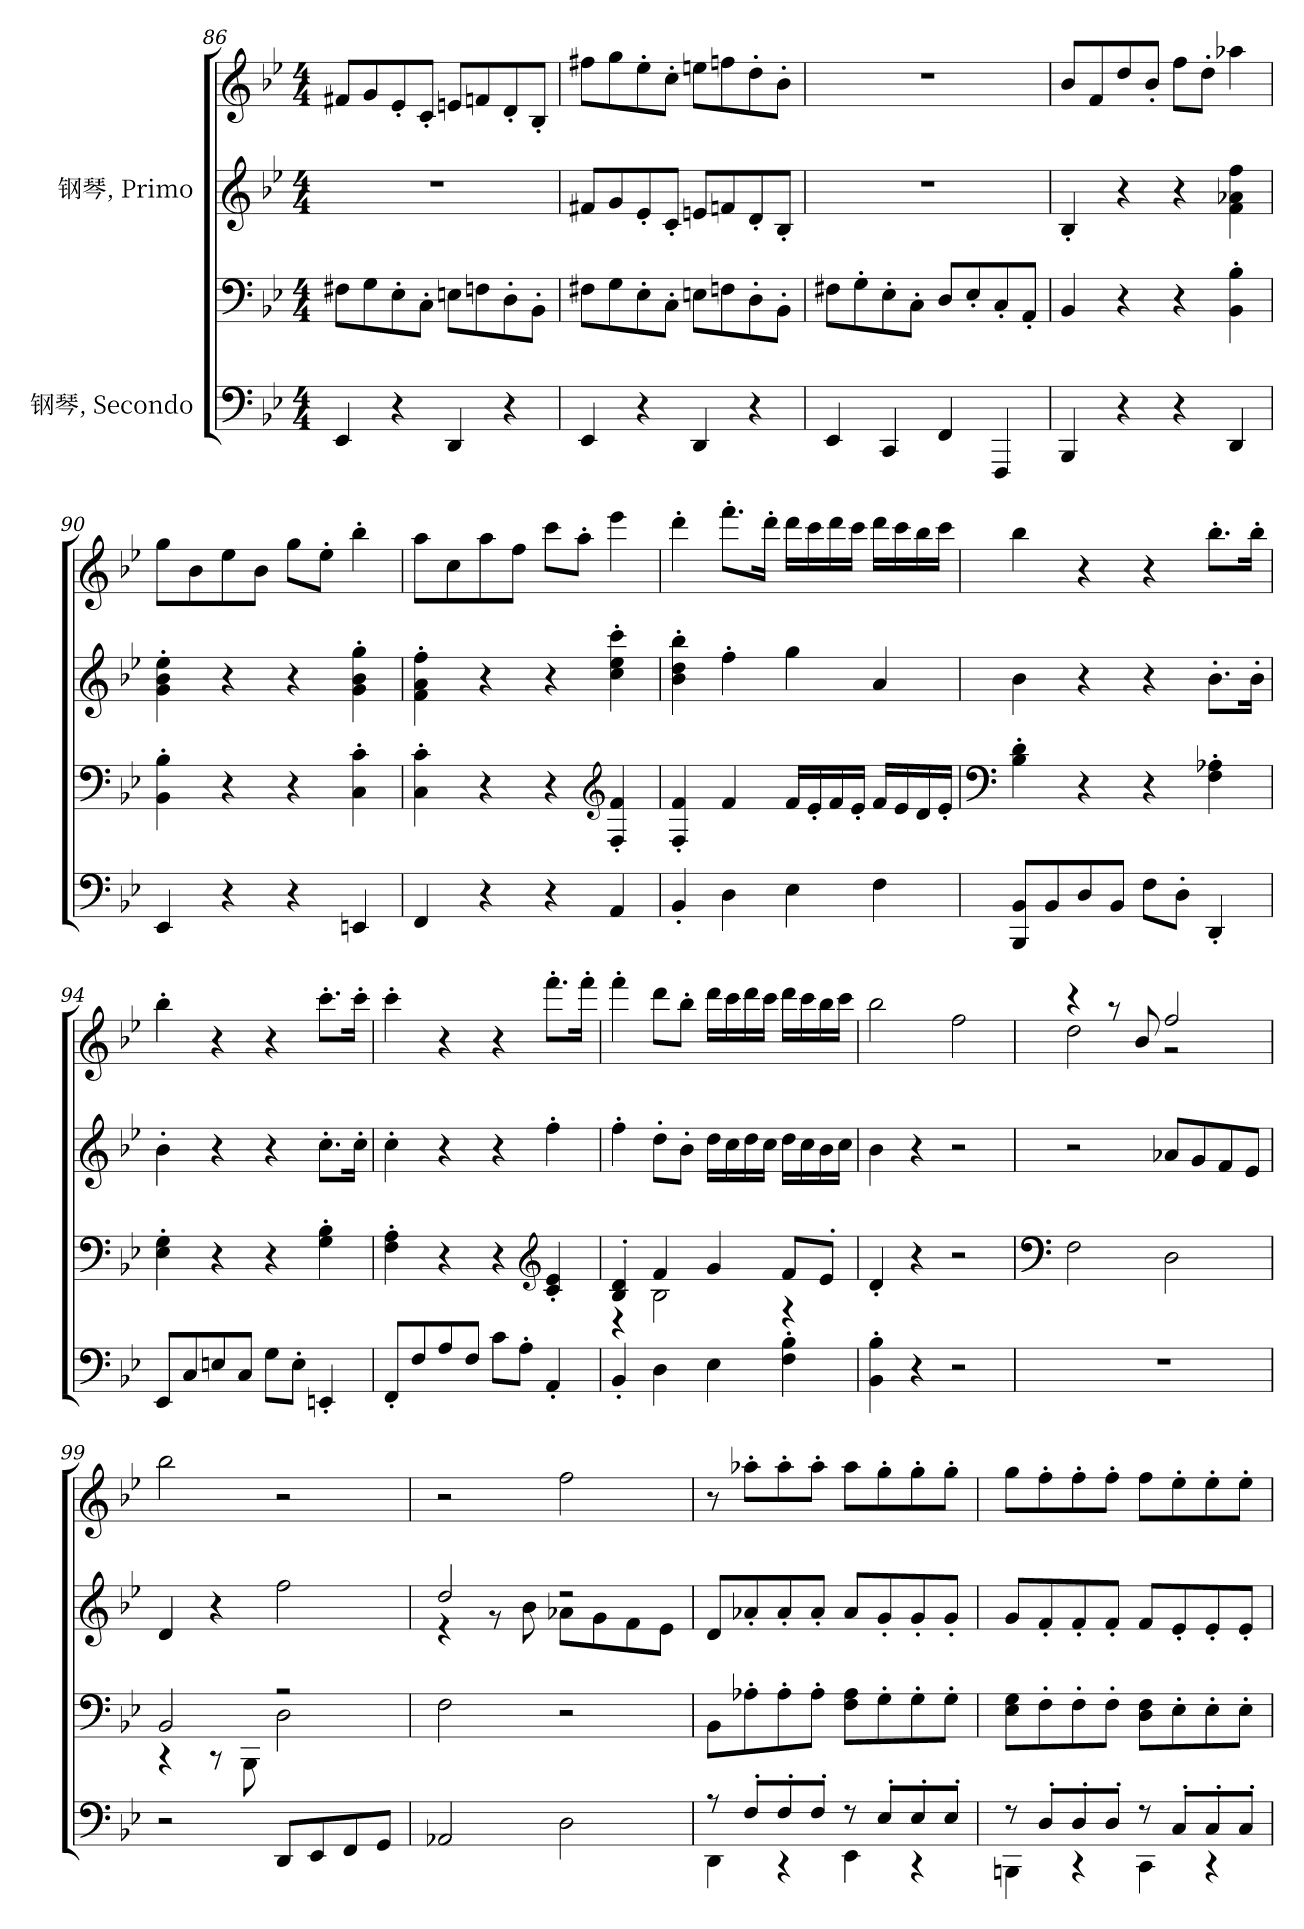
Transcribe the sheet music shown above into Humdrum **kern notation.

**kern	**kern	**kern	**kern
*part2	*part2	*part1	*part1
*staff4	*staff3	*staff2	*staff1
*I"钢琴, Secondo	*	*I"钢琴, Primo	*
!!LO:LB:g=z
*clefF4	*clefF4	*clefG2	*clefG2
*k[b-e-]	*k[b-e-]	*k[b-e-]	*k[b-e-]
*M4/4	*M4/4	*M4/4	*M4/4
=86	=86	=86	=86
4EE-/	8F#X\L	1r	8f#X/L
.	8G\	.	8g/
4r	8E-'\	.	8e-'/
.	8C'\J	.	8c'/J
4DD/	8En\L	.	8en/L
.	8Fn\	.	8fn/
4r	8D'\	.	8d'/
.	8BB-'\J	.	8B-'/J
=87	=87	=87	=87
4EE-/	8F#X\L	8f#X/L	8ff#X\L
.	8G\	8g/	8gg\
4r	8E-'\	8e-'/	8ee-'\
.	8C'\J	8c'/J	8cc'\J
4DD/	8En\L	8en/L	8een\L
.	8Fn\	8fn/	8ffn\
4r	8D'\	8d'/	8dd'\
.	8BB-'\J	8B-'/J	8b-'\J
=88	=88	=88	=88
4EE-/	8F#X\L	1r	1r
.	8G'\	.	.
4CC/	8E-'\	.	.
.	8C'\J	.	.
4FF/	8D/L	.	.
.	8E-'/	.	.
4FFF/	8C'/	.	.
.	8AA'/J	.	.
=89	=89	=89	=89
4BBB-/	4BB-/	4B-'/	8b-/L
.	.	.	8f/
4r	4r	4r	8dd/
.	.	.	8b-'/J
4r	4r	4r	8ff\L
.	.	.	8dd'\J
4DD/	4BB-\' 4B-\'	4f\ 4a-X\ 4ff\	4aa-X\
!!LO:PB:g=z
=90	=90	=90	=90
4EE-/	4BB-\' 4B-\'	4g\' 4b-\' 4ee-\'	8gg\L
.	.	.	8b-\
4r	4r	4r	8ee-\
.	.	.	8b-\J
4r	4r	4r	8gg\L
.	.	.	8ee-'\J
4EEn/	4C\' 4c\'	4g\' 4b-\' 4gg\'	4bb-'\
=91	=91	=91	=91
4FF/	4C\' 4c\'	4f\' 4a\' 4ff\'	8aa\L
.	.	.	8cc\
4r	4r	4r	8aa\
.	.	.	8ff\J
4r	4r	4r	8ccc\L
.	.	.	8aa'\J
*	*clefG2	*	*
4AA/	4F/' 4f/'	4cc\' 4ee-\' 4ccc\'	4eee-\
=92	=92	=92	=92
4BB-'/	4F/' 4f/'	4b-\' 4dd\' 4bb-\'	4ddd'\
4D\	4f/	4ff'\	8.fff'\L
.	.	.	16ddd'\Jk
4E-\	16f/LL	4gg\	16ddd\LL
.	16e-'/	.	16ccc\
.	16f/	.	16ddd\
.	16e-'/JJ	.	16ccc\JJ
4F\	16f/LL	4a/	16ddd\LL
.	16e-/	.	16ccc\
.	16d/	.	16bb-\
.	16e-'/JJ	.	16ccc\JJ
!!LO:LB:g=z
=93	=93	=93	=93
*	*clefF4	*	*
8BBB-/ 8BB-/L	4B-\' 4d\'	4b-\	4bb-\
8BB-/	.	.	.
8D/	4r	4r	4r
8BB-/J	.	.	.
8F\L	4r	4r	4r
8D'\J	.	.	.
4DD'/	4F\' 4A-X\'	8.b-'\L	8.bb-'\L
.	.	16b-'\Jk	16bb-'\Jk
=94	=94	=94	=94
8EE-/L	4E-\' 4G\'	4b-'\	4bb-'\
8C/	.	.	.
8En/	4r	4r	4r
8C/J	.	.	.
8G\L	4r	4r	4r
8E'\J	.	.	.
4EEn'/	4G\' 4B-\'	8.cc'\L	8.ccc'\L
.	.	16cc'\Jk	16ccc'\Jk
=95	=95	=95	=95
8FF'/L	4F\' 4A\'	4cc'\	4ccc'\
8F/	.	.	.
8A/	4r	4r	4r
8F/J	.	.	.
8c\L	4r	4r	4r
8A'\J	.	.	.
*	*clefG2	*	*
4AA'/	4c/' 4e-/'	4ff'\	8.fff'\L
.	.	.	16fff'\Jk
!!LO:LB:g=z
=96	=96	=96	=96
*	*^	*	*
4BB-'/	4B-/' 4d/'	4r	4ff'\	4fff'\
4D\	4f/	2B-\	8dd'\L	8ddd\L
.	.	.	8b-'\J	8bb-'\J
4E-\	4g/	.	16dd\LL	16ddd\LL
.	.	.	16cc\	16ccc\
.	.	.	16dd\	16ddd\
.	.	.	16cc\JJ	16ccc\JJ
4F\' 4B-\'	8f/L	4r	16dd\LL	16ddd\LL
.	.	.	16cc\	16ccc\
.	8e-'/J	.	16b-\	16bb-\
.	.	.	16cc\JJ	16ccc\JJ
*	*v	*v	*	*
=97	=97	=97	=97
4BB-\' 4B-\'	4d'/	4b-\	2bb-\
4r	4r	4r	.
2r	2r	2r	2ff\
=98	=98	=98	=98
*	*clefF4	*	*
*	*	*	*^
1r	2F\	2r	4r	2dd\
.	.	.	8r	.
.	.	.	8b-/	.
.	2D\	8a-X/L	2ff/	2r
.	.	8g/	.	.
.	.	8f/	.	.
.	.	8e-/J	.	.
*	*	*	*v	*v
=99	=99	=99	=99
*	*^	*	*
2r	2BB-/	4r	4d/	2bb-\
.	.	8r	4r	.
.	.	8BBB-\	.	.
8DD/L	2r	2D\	2ff\	2r
8EE-/	.	.	.	.
8FF/	.	.	.	.
8GG/J	.	.	.	.
*	*v	*v	*	*
!!LO:PB:g=z
=100	=100	=100	=100
*	*	*^	*
2AA-X/	2F\	2dd/	4r	2r
.	.	.	8r	.
.	.	.	8b-\	.
2D\	2r	2r	8a-X\L	2ff\
.	.	.	8g\	.
.	.	.	8f\	.
.	.	.	8e-\J	.
*	*	*v	*v	*
=101	=101	=101	=101
*^	*	*	*
8r	4DD\	8BB-\L	8d/L	8r
8F'/L	.	8A-X'\	8a-X'/	8aa-X'\L
8F'/	4r	8A-'\	8a-'/	8aa-'\
8F'/J	.	8A-'\J	8a-'/J	8aa-'\J
8r	4EE-\	8F\ 8A-\L	8a-/L	8aa-\L
8E-'/L	.	8G'\	8g'/	8gg'\
8E-'/	4r	8G'\	8g'/	8gg'\
8E-'/J	.	8G'\J	8g'/J	8gg'\J
=102	=102	=102	=102	=102
8r	4BBBn\	8E-\ 8G\L	8g/L	8gg\L
8D'/L	.	8F'\	8f'/	8ff'\
8D'/	4r	8F'\	8f'/	8ff'\
8D'/J	.	8F'\J	8f'/J	8ff'\J
8r	4CC\	8D\ 8F\L	8f/L	8ff\L
8C'/L	.	8E-'\	8e-'/	8ee-'\
8C'/	4r	8E-'\	8e-'/	8ee-'\
8C'/J	.	8E-'\J	8e-'/J	8ee-'\J
*v	*v	*	*	*
=	=	=	=
*-	*-	*-	*-
